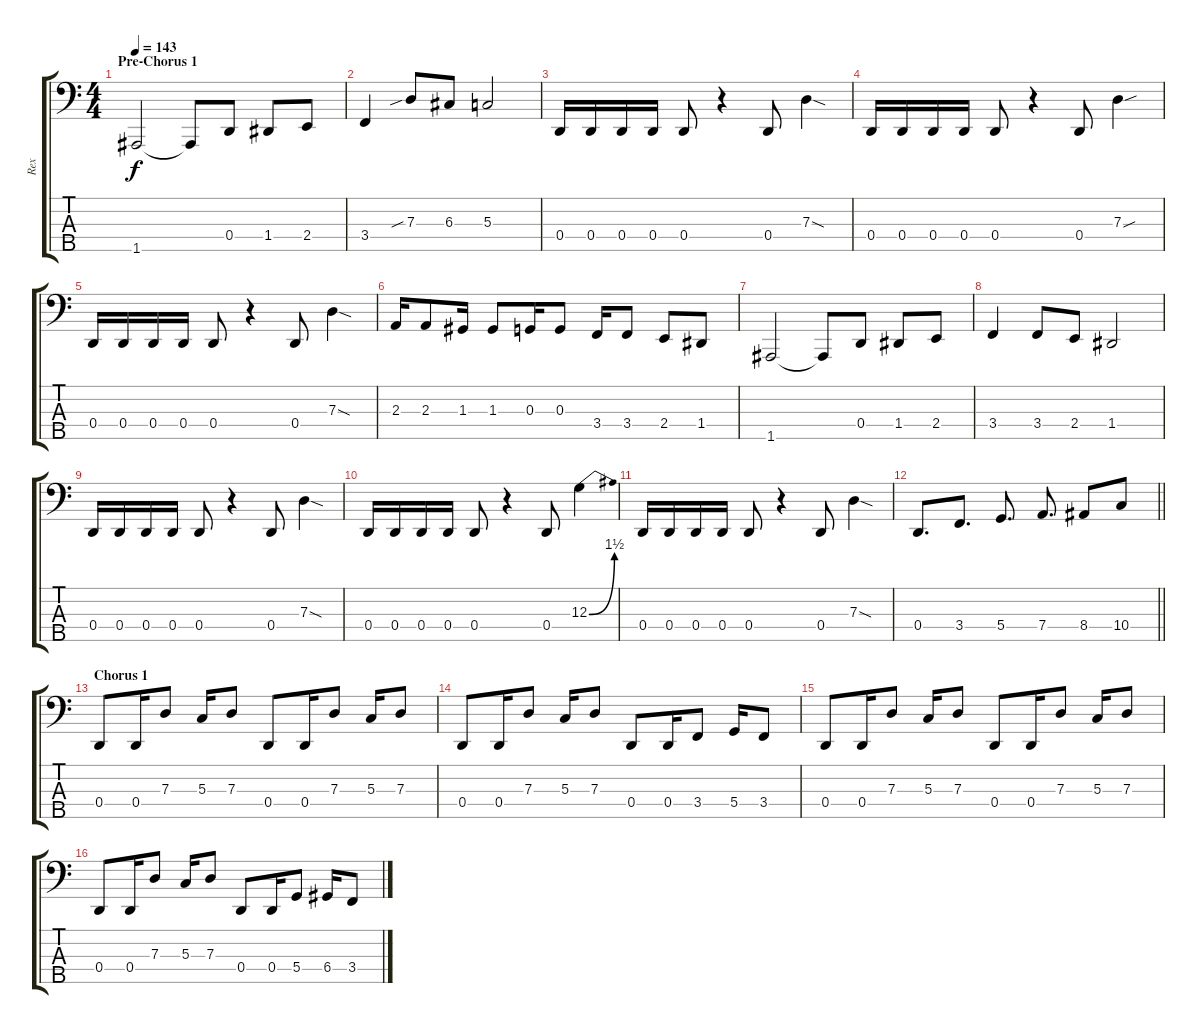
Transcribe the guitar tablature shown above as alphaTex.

\track ("Rex" "Rex") {instrument electricbassfinger}
\staff {score tabs}
\tuning (F2 C2 G1 D1 A0) {hide}
\ts (4 4)
\section ("" "Pre-Chorus 1")
\tempo 143
\clef f4
\ks c
1.5.2{dy f} 1.5{t}.8 0.4.8 1.4.8 2.4.8 |
3.4.4 7.3{sib}.8 6.3.8 5.3.2 |
0.4.16 0.4.16 0.4.16 0.4.16 0.4.8 r.4 0.4.8 7.3{sod}.4 |
0.4.16 0.4.16 0.4.16 0.4.16 0.4.8 r.4 0.4.8 7.3{sou}.4 |
0.4.16 0.4.16 0.4.16 0.4.16 0.4.8 r.4 0.4.8 7.3{sod}.4 |
2.3.16 2.3.8 1.3.16 1.3.8 0.3.16 0.3.8 3.4.16 3.4.8 2.4.8 1.4.8 |
1.5.2 1.5{t}.8 0.4.8 1.4.8 2.4.8 |
3.4.4 3.4.8 2.4.8 1.4.2 |
0.4.16 0.4.16 0.4.16 0.4.16 0.4.8 r.4 0.4.8 7.3{sod}.4 |
0.4.16 0.4.16 0.4.16 0.4.16 0.4.8 r.4 0.4.8 12.3{be (bend 0 0 60 6)}.4 |
0.4.16 0.4.16 0.4.16 0.4.16 0.4.8 r.4 0.4.8 7.3{sod}.4 |
\barLineRight lightlight
0.4.8{d} 3.4.8{d} 5.4.8{d} 7.4.8{d} 8.4.8 10.4.8 |
\section ("" "Chorus 1")
0.4.8 0.4.16 7.3.8 5.3.16 7.3.8 0.4.8 0.4.16 7.3.8 5.3.16 7.3.8 |
0.4.8 0.4.16 7.3.8 5.3.16 7.3.8 0.4.8 0.4.16 3.4.8 5.4.16 3.4.8 |
0.4.8 0.4.16 7.3.8 5.3.16 7.3.8 0.4.8 0.4.16 7.3.8 5.3.16 7.3.8 |
0.4.8 0.4.16 7.3.8 5.3.16 7.3.8 0.4.8 0.4.16 5.4.8 6.4.16 3.4.8
